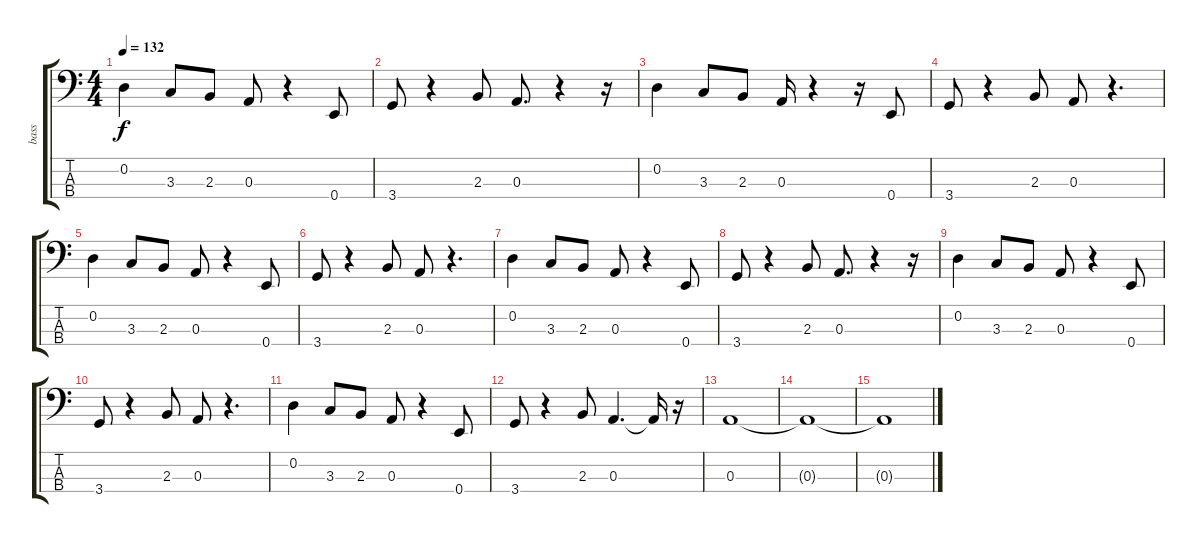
\track ("bass" "bass") {instrument electricbassfinger}
\staff {score tabs}
\tuning (G2 D2 A1 E1) {hide}
\ts (4 4)
\tempo 132
\clef f4
\ks c
0.2.4{dy f} 3.3.8 2.3.8 0.3.8 r.4 0.4.8 |
3.4.8 r.4 2.3.8 0.3.8{d} r.4 r.16 |
0.2.4 3.3.8 2.3.8 0.3.16 r.4 r.16 0.4.8 |
3.4.8 r.4 2.3.8 0.3.8 r.4{d} |
0.2.4 3.3.8 2.3.8 0.3.8 r.4 0.4.8 |
3.4.8 r.4 2.3.8 0.3.8 r.4{d} |
0.2.4 3.3.8 2.3.8 0.3.8 r.4 0.4.8 |
3.4.8 r.4 2.3.8 0.3.8{d} r.4 r.16 |
0.2.4 3.3.8 2.3.8 0.3.8 r.4 0.4.8 |
3.4.8 r.4 2.3.8 0.3.8 r.4{d} |
0.2.4 3.3.8 2.3.8 0.3.8 r.4 0.4.8 |
3.4.8 r.4 2.3.8 0.3.4{d} 0.3{t}.16 r.16 |
0.3.1 |
0.3{t}.1 |
0.3{t}.1
